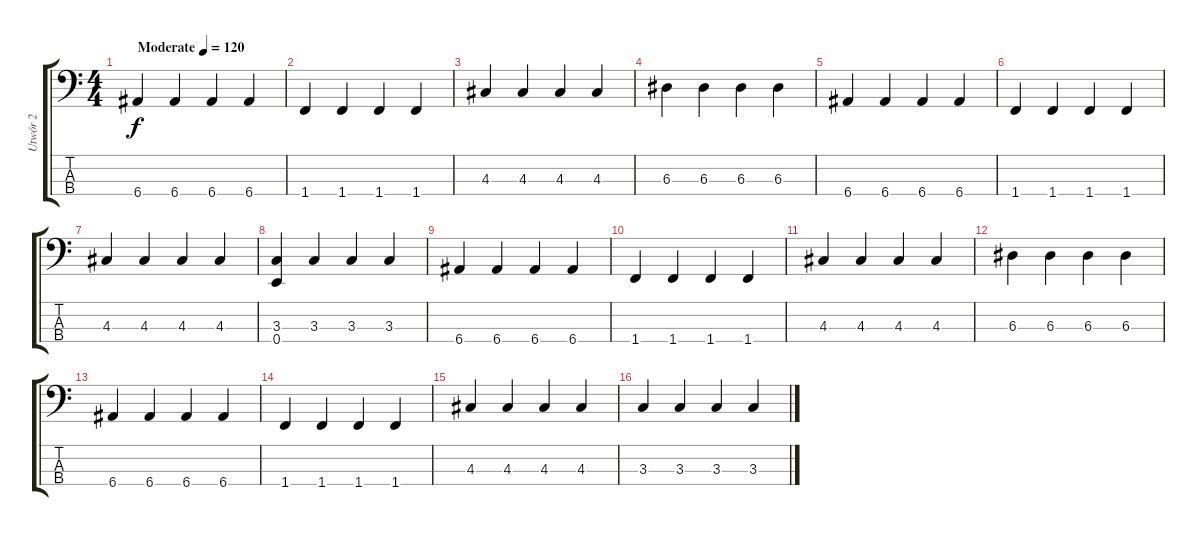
\track ("Utwór 2" "Utwór 2") {instrument acousticguitarsteel}
\staff {score tabs}
\tuning (G2 D2 A1 E1) {hide}
\ts (4 4)
\tempo (120 "Moderate")
\clef f4
\ks c
6.4.4{dy f instrument acousticguitarsteel} 6.4.4 6.4.4 6.4.4 |
1.4.4 1.4.4 1.4.4 1.4.4 |
4.3.4 4.3.4 4.3.4 4.3.4 |
6.3.4 6.3.4 6.3.4 6.3.4 |
6.4.4 6.4.4 6.4.4 6.4.4 |
1.4.4 1.4.4 1.4.4 1.4.4 |
4.3.4 4.3.4 4.3.4 4.3.4 |
(3.3 0.4).4 3.3.4 3.3.4 3.3.4 |
6.4.4 6.4.4 6.4.4 6.4.4 |
1.4.4 1.4.4 1.4.4 1.4.4 |
4.3.4 4.3.4 4.3.4 4.3.4 |
6.3.4 6.3.4 6.3.4 6.3.4 |
6.4.4 6.4.4 6.4.4 6.4.4 |
1.4.4 1.4.4 1.4.4 1.4.4 |
4.3.4 4.3.4 4.3.4 4.3.4 |
3.3.4 3.3.4 3.3.4 3.3.4
